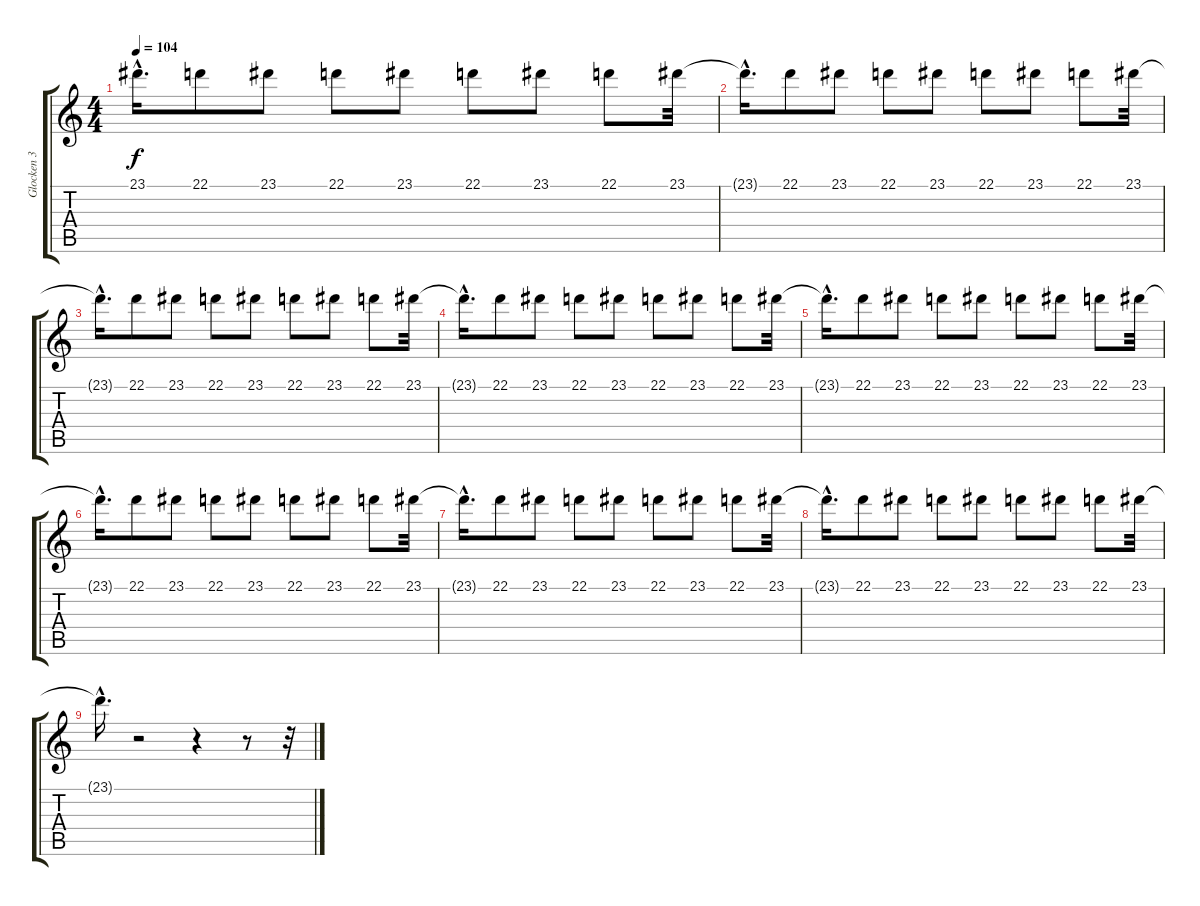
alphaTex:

\track ("Glocken 3" "Glocken 3") {instrument glockenspiel}
\staff {score tabs}
\tuning (E4 B3 G3 D3 A2 E2) {hide}
\ts (4 4)
\tempo 104
\clef g2
\ks c
23.1{hac t}.16{d dy f} 22.1.8{balance 8} 23.1.8{balance 9} 22.1.8{balance 10} 23.1.8{balance 11} 22.1.8{balance 12} 23.1.8{balance 13} 22.1.8{balance 14} 23.1.32{balance 15} |
23.1{hac t}.16{d} 22.1.8{balance 15} 23.1.8{balance 14} 22.1.8{balance 13} 23.1.8{balance 12} 22.1.8{balance 11} 23.1.8{balance 10} 22.1.8{balance 9} 23.1.32{balance 8} |
23.1{hac t}.16{d} 22.1.8{balance 7} 23.1.8{balance 6} 22.1.8{balance 5} 23.1.8{balance 4} 22.1.8{balance 3} 23.1.8{balance 2} 22.1.8{balance 1} 23.1.32{balance 0} |
23.1{hac t}.16{d} 22.1.8{balance 1} 23.1.8{balance 2} 22.1.8{balance 3} 23.1.8{balance 4} 22.1.8{balance 5} 23.1.8{balance 6} 22.1.8{balance 7} 23.1.32{balance 8} |
23.1{hac t}.16{d} 22.1.8{balance 9} 23.1.8{balance 10} 22.1.8{balance 11} 23.1.8{balance 12} 22.1.8{balance 13} 23.1.8{balance 14} 22.1.8{balance 15} 23.1.32{balance 16} |
23.1{hac t}.16{d} 22.1.8{balance 15} 23.1.8{balance 14} 22.1.8{balance 13} 23.1.8{balance 12} 22.1.8{balance 11} 23.1.8{balance 10} 22.1.8{balance 9} 23.1.32{balance 8} |
23.1{hac t}.16{d} 22.1.8{balance 7} 23.1.8{balance 6} 22.1.8{balance 5} 23.1.8{balance 4} 22.1.8{balance 3} 23.1.8{balance 2} 22.1.8{balance 1} 23.1.32{balance 0} |
23.1{hac t}.16{d} 22.1.8{balance 1} 23.1.8{balance 2} 22.1.8{balance 3} 23.1.8{balance 4} 22.1.8{balance 5} 23.1.8{balance 6} 22.1.8{balance 7} 23.1.32{balance 8} |
23.1{hac t}.16{d} r.2 r.4 r.8 r.32
